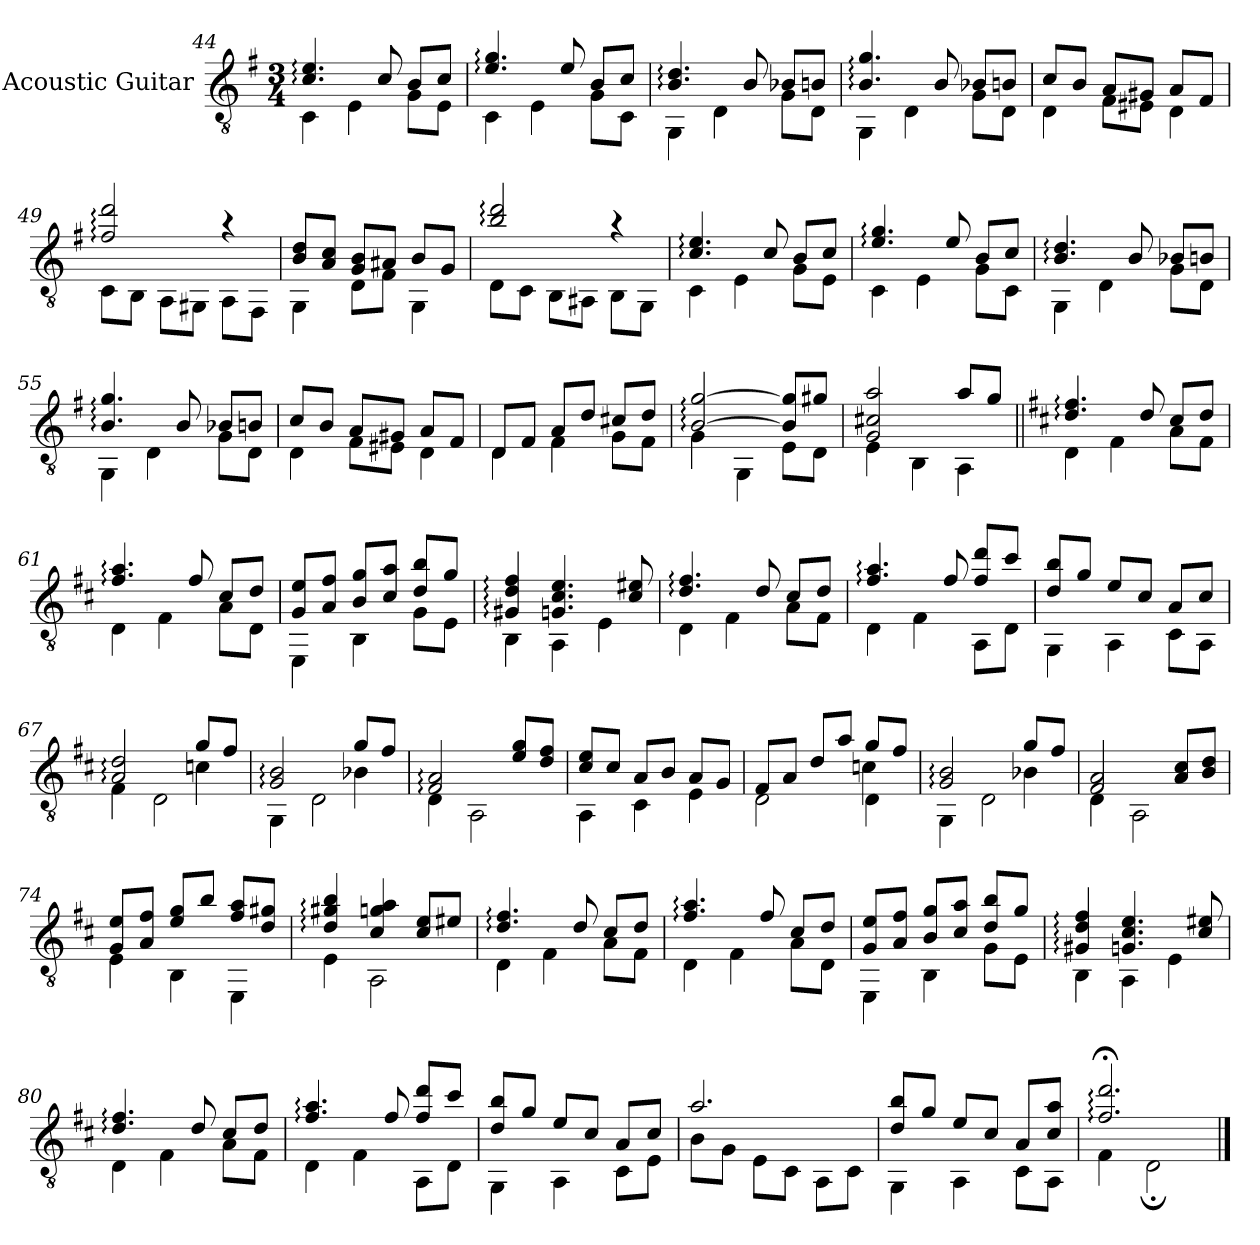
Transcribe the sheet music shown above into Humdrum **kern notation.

**kern
*part1
*staff1
*I"Acoustic Guitar
*I'Ac Gtr
!!LO:PB:g=z
*clefGv2
*k[f#]
*G:
*M3/4
=44
*^
4.c/: 4.e/:	4C\
.	4E\
8c/	.
8B/L	8G\L
8c/J	8E\J
=45	=45
4.e/: 4.g/:	4C\
.	4E\
8e/	.
8B/L	8G\L
8c/J	8C\J
=46	=46
4.B/: 4.d/:	4GG\
.	4D\
8B/	.
8B-X/L	8G\L
8Bn/J	8D\J
!!LO:LB:g=z	!!
=47	=47
4.B/: 4.g/:	4GG\
.	4D\
8B/	.
8B-X/L	8G\L
8Bn/J	8D\J
=48	=48
8c/L	4D\
8B/J	.
8A/L	8F#\L
8G#X/J	8E#X\J
8A/L	4D\
8F#/J	.
=49	=49
2f#/: 2dd/:	8C\L
.	8BB\J
.	8AA\L
.	8GG#X\J
4r	8AA\L
.	8FF#\J
!!LO:LB:g=z	!!
=50	=50
8B/ 8d/L	4GG\
8A/ 8c/J	.
8G/ 8B/L	8D\L
8A#X/J	8F#\J
8B/L	4GG\
8G/J	.
=51	=51
2b/: 2dd/:	8D\L
.	8C\J
.	8BB\L
.	8AA#X\J
4r	8BB\L
.	8GG\J
=52	=52
4.c/: 4.e/:	4C\
.	4E\
8c/	.
8B/L	8G\L
8c/J	8E\J
!!LO:LB:g=z	!!
=53	=53
4.e/: 4.g/:	4C\
.	4E\
8e/	.
8B/L	8G\L
8c/J	8C\J
=54	=54
4.B/: 4.d/:	4GG\
.	4D\
8B/	.
8B-X/L	8G\L
8Bn/J	8D\J
=55	=55
4.B/: 4.g/:	4GG\
.	4D\
8B/	.
8B-X/L	8G\L
8Bn/J	8D\J
!!LO:LB:g=z	!!
=56	=56
8c/L	4D\
8B/J	.
8A/L	8F#\L
8G#X/J	8E#X\J
8A/L	4D\
8F#/J	.
=57	=57
8D/L	4D\
8F#/J	.
8A/L	4F#\
8d/J	.
8c#X/L	8G\L
8d/J	8F#\J
=58	=58
[2B/: [2g/:	4G\
.	4GG\
8B/] 8g/]L	8E\L
8g#X/J	8D\J
!!LO:LB:g=z	!!
=59	=59
2G/ 2c#X/ 2a/	4E\
.	4BB\
8a/L	4AA\
8g/J	.
=60||	=60||
*k[f#c#]	*
*D:	*
4.d/: 4.f#/:	4D\
.	4F#\
8d/	.
8c#/L	8A\L
8d/J	8F#\J
=61	=61
4.f#/: 4.a/:	4D\
.	4F#\
8f#/	.
8c#/L	8A\L
8d/J	8D\J
!!LO:LB:g=z	!!
=62	=62
8G/ 8e/L	4EE\
8A/ 8f#/J	.
8B/ 8g/L	4BB\
8c#/ 8a/J	.
8d/ 8b/L	8G\L
8g/J	8E\J
=63	=63
4G#X/: 4d/: 4f#/:	4BB\
4.Gn/ 4.c#/ 4.e/	4AA\
.	4E\
8c#/ 8e#X/	.
=64	=64
4.d/: 4.f#/:	4D\
.	4F#\
8d/	.
8c#/L	8A\L
8d/J	8F#\J
!!LO:PB:g=z	!!
=65	=65
4.f#/: 4.a/:	4D\
.	4F#\
8f#/	.
8f#/ 8dd/L	8AA\L
8cc#/J	8D\J
=66	=66
8d/ 8b/L	4GG\
8g/J	.
8e/L	4AA\
8c#/J	.
8A/L	8C#\L
8c#/J	8AA\J
=67	=67
*	*^
2A/: 2d/:	4F#\	2ryy
.	2D\	.
8g/L	.	4cn\
8f#/J	.	.
!!LO:LB:g=z	!!	!!
=68	=68	=68
2G/: 2B/:	4GG\	2ryy
.	2D\	.
8g/L	.	4B-X\
8f#/J	.	.
*	*v	*v
=69	=69
2F#/: 2A/:	4D\
.	2AA\
8e/ 8g/L	.
8d/ 8f#/J	.
=70	=70
8c#/ 8e/L	4AA\
8c#/J	.
8A/L	4C#\
8B/J	.
8A/L	4E\
8G/J	.
!!LO:LB:g=z	!!
=71	=71
*	*^
8F#/L	2D\	2ryy
8A/J	.	.
8d/L	.	.
8a/J	.	.
8g/L	4D\	4cn\
8f#/J	.	.
=72	=72	=72
2G/: 2B/:	4GG\	2ryy
.	2D\	.
8g/L	.	4B-X\
8f#/J	.	.
*	*v	*v
=73	=73
2F#/ 2A/	4D\
.	2AA\
8A/ 8c#/L	.
8B/ 8d/J	.
=74	=74
8G/ 8e/L	4E\
8A/ 8f#/J	.
8e/ 8g/L	4BB\
8b/J	.
8f#/ 8a/L	4EE\
8d/ 8g#X/J	.
!!LO:LB:g=z	!!
=75	=75
4d/: 4g#X/: 4b/:	4E\
4c#/ 4gn/ 4a/	2AA\
8c#/ 8e/L	.
8e#X/J	.
=76	=76
4.d/: 4.f#/:	4D\
.	4F#\
8d/	.
8c#/L	8A\L
8d/J	8F#\J
=77	=77
4.f#/: 4.a/:	4D\
.	4F#\
8f#/	.
8c#/L	8A\L
8d/J	8D\J
=78	=78
8G/ 8e/L	4EE\
8A/ 8f#/J	.
8B/ 8g/L	4BB\
8c#/ 8a/J	.
8d/ 8b/L	8G\L
8g/J	8E\J
!!LO:LB:g=z	!!
=79	=79
4G#X/: 4d/: 4f#/:	4BB\
4.Gn/ 4.c#/ 4.e/	4AA\
.	4E\
8c#/ 8e#X/	.
=80	=80
4.d/: 4.f#/:	4D\
.	4F#\
8d/	.
8c#/L	8A\L
8d/J	8F#\J
=81	=81
4.f#/: 4.a/:	4D\
.	4F#\
8f#/	.
8f#/ 8dd/L	8AA\L
8cc#/J	8D\J
=82	=82
8d/ 8b/L	4GG\
8g/J	.
8e/L	4AA\
8c#/J	.
8A/L	8C#\L
8c#/J	8E\J
!!LO:LB:g=z	!!
=83	=83
2.a/	8B\L
.	8G\J
.	8E\L
.	8C#\J
.	8AA\L
.	8C#\J
=84	=84
8d/ 8b/L	4GG\
8g/J	.
8e/L	4AA\
8c#/J	.
8A/L	8C#\L
8c#/ 8a/J	8AA\J
=85	=85
2.f#/;<: 2.dd/;<:	4F#\
.	2D;\
*v	*v
==
*-
